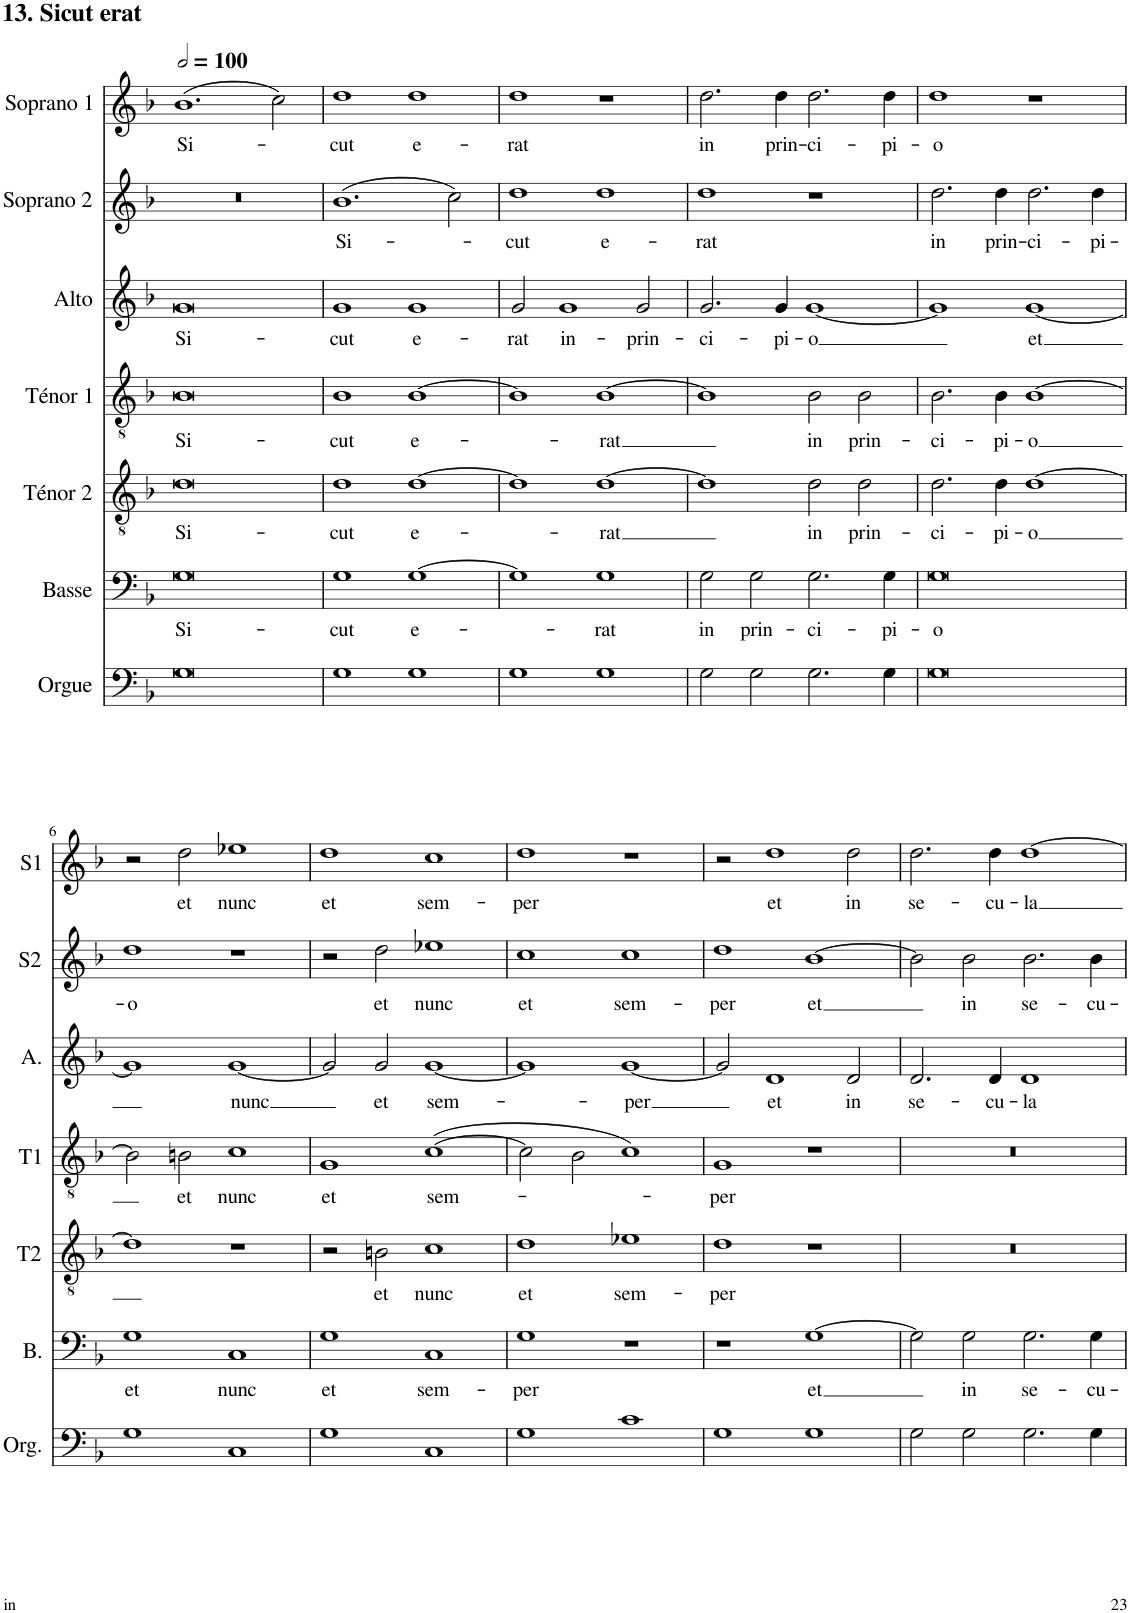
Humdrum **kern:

**kern	**kern	**text	**kern	**text	**kern	**text	**kern	**text	**kern	**text	**kern	**text
*part7	*part6	*part6	*part5	*part5	*part4	*part4	*part3	*part3	*part2	*part2	*part1	*part1
*staff7	*staff6	*staff6	*staff5	*staff5	*staff4	*staff4	*staff3	*staff3	*staff2	*staff2	*staff1	*staff1
*I"Orgue	*I"Basse	*	*I"Ténor 2	*	*I"Ténor 1	*	*I"Alto	*	*I"Soprano 2	*	*I"Soprano 1	*
*I'Org.	*I'B.	*	*I'T2	*	*I'T1	*	*I'A.	*	*I'S2	*	*I'S1	*
!!LO:PB:g=z
*clefF4	*clefF4	*	*clefGv2	*	*clefGv2	*	*clefG2	*	*clefG2	*	*clefG2	*
*k[b-]	*k[b-]	*	*k[b-]	*	*k[b-]	*	*k[b-]	*	*k[b-]	*	*k[b-]	*
*M4/2	*M4/2	*	*M4/2	*	*M4/2	*	*M4/2	*	*M4/2	*	*M4/2	*
*MM200	*MM200	*	*MM200	*	*MM200	*	*MM200	*	*MM200	*	*MM200	*
=1	=1	=1	=1	=1	=1	=1	=1	=1	=1	=1	=1	=1
!	!	!	!	!	!	!	!	!	!	!	!LO:TX:a:B:t=13. Sicut erat	!
!	!	!LO:LY:b	!	!LO:LY:b	!	!LO:LY:b	!	!LO:LY:b	!	!	!	!LO:LY:b
0G	0G	Si-	0d	Si-	0B-	Si-	0g	Si-	0r	.	(1.b-	Si-
.	.	.	.	.	.	.	.	.	.	.	2cc\)	.
=2	=2	=2	=2	=2	=2	=2	=2	=2	=2	=2	=2	=2
!	!	!LO:LY:b	!	!LO:LY:b	!	!LO:LY:b	!	!LO:LY:b	!	!LO:LY:b	!	!LO:LY:b
1G	1G	-cut	1d	-cut	1B-	-cut	1g	-cut	(1.b-	Si-	1dd	-cut
!	!	!LO:LY:b	!	!LO:LY:b	!	!LO:LY:b	!	!LO:LY:b	!	!	!	!LO:LY:b
1G	[1G	e-	[1d	e-	[1B-	e-	1g	e-	.	.	1dd	e-
.	.	.	.	.	.	.	.	.	2cc\)	.	.	.
=3	=3	=3	=3	=3	=3	=3	=3	=3	=3	=3	=3	=3
!	!	!	!	!	!	!	!	!LO:LY:b	!	!LO:LY:b	!	!LO:LY:b
1G	1G]	.	1d]	.	1B-]	.	2g/	-rat	1dd	-cut	1dd	-rat
!	!	!	!	!	!	!	!	!LO:LY:b	!	!	!	!
.	.	.	.	.	.	.	1g	in-	.	.	.	.
!	!	!LO:LY:b	!	!LO:LY:b	!	!LO:LY:b	!	!	!	!LO:LY:b	!	!
1G	1G	-rat	[1d	-rat	[1B-	-rat	.	.	1dd	e-	1r	.
!	!	!	!	!	!	!	!	!LO:LY:b	!	!	!	!
.	.	.	.	.	.	.	2g/	-prin-	.	.	.	.
=4	=4	=4	=4	=4	=4	=4	=4	=4	=4	=4	=4	=4
!	!	!LO:LY:b	!	!	!	!	!	!LO:LY:b	!	!LO:LY:b	!	!LO:LY:b
2G\	2G\	in	1d]	.	1B-]	.	2.g/	-ci-	1dd	-rat	2.dd\	in
!	!	!LO:LY:b	!	!	!	!	!	!	!	!	!	!
2G\	2G\	prin-	.	.	.	.	.	.	.	.	.	.
!	!	!	!	!	!	!	!	!LO:LY:b	!	!	!	!LO:LY:b
.	.	.	.	.	.	.	4g/	-pi-	.	.	4dd\	prin-
!	!	!LO:LY:b	!	!LO:LY:b	!	!LO:LY:b	!	!LO:LY:b	!	!	!	!LO:LY:b
2.G\	2.G\	-ci-	2d\	in	2B-\	in	[1g	-o	1r	.	2.dd\	-ci-
!	!	!	!	!LO:LY:b	!	!LO:LY:b	!	!	!	!	!	!
.	.	.	2d\	prin-	2B-\	prin-	.	.	.	.	.	.
!	!	!LO:LY:b	!	!	!	!	!	!	!	!	!	!LO:LY:b
4G\	4G\	-pi-	.	.	.	.	.	.	.	.	4dd\	-pi-
=5	=5	=5	=5	=5	=5	=5	=5	=5	=5	=5	=5	=5
!	!	!LO:LY:b	!	!LO:LY:b	!	!LO:LY:b	!	!	!	!LO:LY:b	!	!LO:LY:b
0G	0G	-o	2.d\	-ci-	2.B-\	-ci-	1g]	.	2.dd\	in	1dd	-o
!	!	!	!	!LO:LY:b	!	!LO:LY:b	!	!	!	!LO:LY:b	!	!
.	.	.	4d\	-pi-	4B-\	-pi-	.	.	4dd\	prin-	.	.
!	!	!	!	!LO:LY:b	!	!LO:LY:b	!	!LO:LY:b	!	!LO:LY:b	!	!
.	.	.	[1d	-o	[1B-	-o	[1g	et	2.dd\	-ci-	1r	.
!	!	!	!	!	!	!	!	!	!	!LO:LY:b	!	!
.	.	.	.	.	.	.	.	.	4dd\	-pi-	.	.
!!LO:LB:g=z
=6	=6	=6	=6	=6	=6	=6	=6	=6	=6	=6	=6	=6
!	!	!LO:LY:b	!	!	!	!	!	!	!	!LO:LY:b	!	!
1G	1G	et	1d]	.	2B-\]	.	1g]	.	1dd	-o	2r	.
!	!	!	!	!	!	!LO:LY:b	!	!	!	!	!	!LO:LY:b
.	.	.	.	.	2Bn\	et	.	.	.	.	2dd\	et
!	!	!LO:LY:b	!	!	!	!LO:LY:b	!	!LO:LY:b	!	!	!	!LO:LY:b
1C	1C	nunc	1r	.	1c	nunc	[1g	nunc	1r	.	1ee-X	nunc
=7	=7	=7	=7	=7	=7	=7	=7	=7	=7	=7	=7	=7
!	!	!LO:LY:b	!	!	!	!LO:LY:b	!	!	!	!	!	!LO:LY:b
1G	1G	et	2r	.	1G	et	2g/]	.	2r	.	1dd	et
!	!	!	!	!LO:LY:b	!	!	!	!LO:LY:b	!	!LO:LY:b	!	!
.	.	.	2Bn\	et	.	.	2g/	et	2dd\	et	.	.
!	!	!LO:LY:b	!	!LO:LY:b	!	!LO:LY:b	!	!LO:LY:b	!	!LO:LY:b	!	!LO:LY:b
1C	1C	sem-	1c	nunc	([1c	sem-	[1g	sem-	1ee-X	nunc	1cc	sem-
=8	=8	=8	=8	=8	=8	=8	=8	=8	=8	=8	=8	=8
!	!	!LO:LY:b	!	!LO:LY:b	!	!	!	!	!	!LO:LY:b	!	!LO:LY:b
1G	1G	-per	1d	et	2c\]	.	1g]	.	1cc	et	1dd	-per
.	.	.	.	.	2B-\	.	.	.	.	.	.	.
!	!	!	!	!LO:LY:b	!	!	!	!LO:LY:b	!	!LO:LY:b	!	!
1c	1r	.	1e-X	sem-	1c)	.	[1g	-per	1cc	sem-	1r	.
=9	=9	=9	=9	=9	=9	=9	=9	=9	=9	=9	=9	=9
!	!	!	!	!LO:LY:b	!	!LO:LY:b	!	!	!	!LO:LY:b	!	!
1G	1r	.	1d	-per	1G	-per	2g/]	.	1dd	-per	2r	.
!	!	!	!	!	!	!	!	!LO:LY:b	!	!	!	!LO:LY:b
.	.	.	.	.	.	.	1d	et	.	.	1dd	et
!	!	!LO:LY:b	!	!	!	!	!	!	!	!LO:LY:b	!	!
1G	[1G	et	1r	.	1r	.	.	.	[1b-	et	.	.
!	!	!	!	!	!	!	!	!LO:LY:b	!	!	!	!LO:LY:b
.	.	.	.	.	.	.	2d/	in	.	.	2dd\	in
=10	=10	=10	=10	=10	=10	=10	=10	=10	=10	=10	=10	=10
!	!	!	!	!	!	!	!	!LO:LY:b	!	!	!	!LO:LY:b
2G\	2G\]	.	0r	.	0r	.	2.d/	se-	2b-\]	.	2.dd\	se-
!	!	!LO:LY:b	!	!	!	!	!	!	!	!LO:LY:b	!	!
2G\	2G\	in	.	.	.	.	.	.	2b-\	in	.	.
!	!	!	!	!	!	!	!	!LO:LY:b	!	!	!	!LO:LY:b
.	.	.	.	.	.	.	4d/	-cu-	.	.	4dd\	-cu-
!	!	!LO:LY:b	!	!	!	!	!	!LO:LY:b	!	!LO:LY:b	!	!LO:LY:b
2.G\	2.G\	se-	.	.	.	.	1d	-la	2.b-\	se-	[1dd	-la
!	!	!LO:LY:b	!	!	!	!	!	!	!	!LO:LY:b	!	!
4G\	4G\	-cu-	.	.	.	.	.	.	4b-\	-cu-	.	.
=	=	=	=	=	=	=	=	=	=	=	=	=
*-	*-	*-	*-	*-	*-	*-	*-	*-	*-	*-	*-	*-
